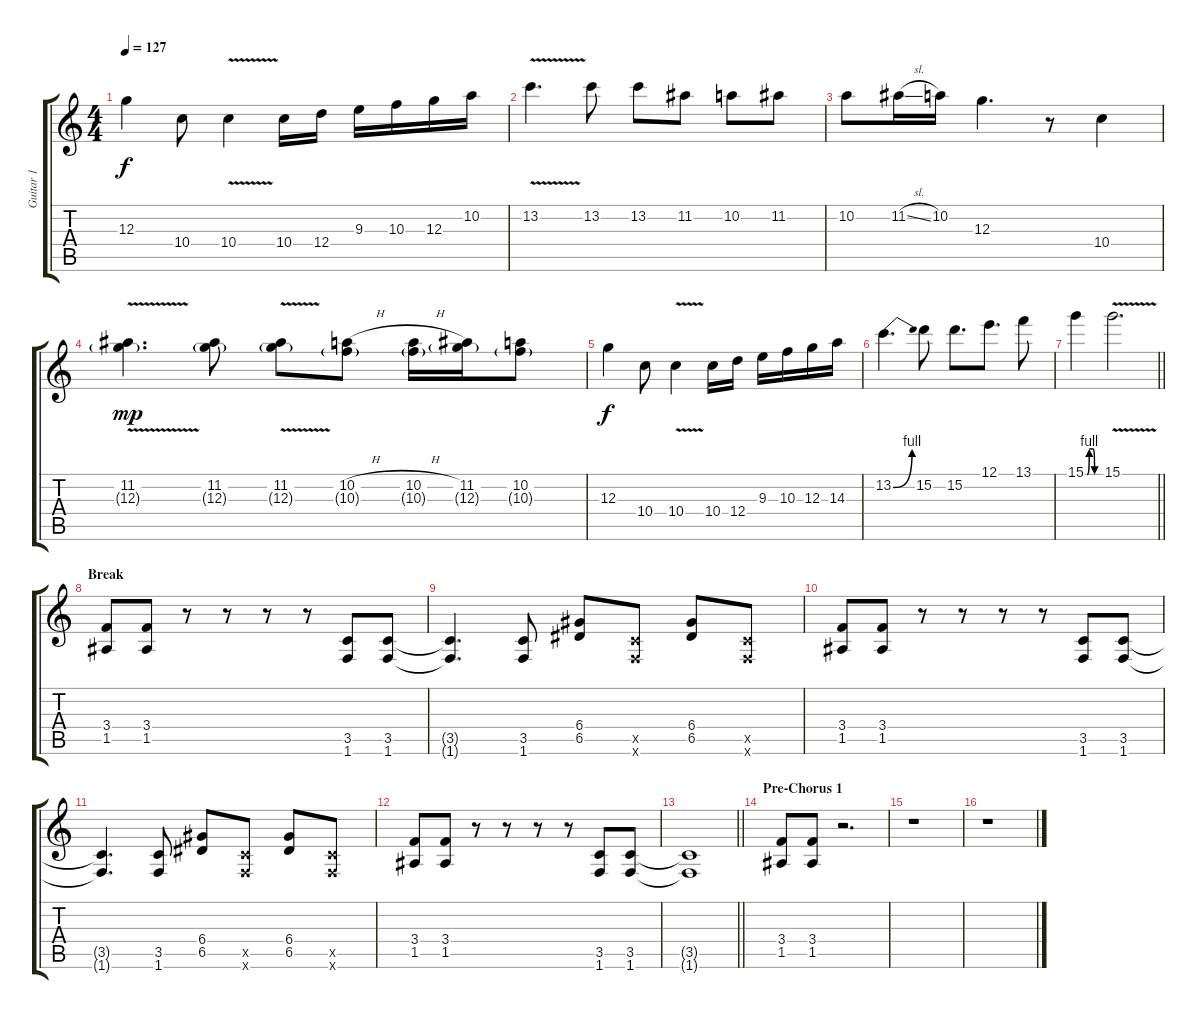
\track ("Guitar 1" "Guitar 1") {instrument distortionguitar}
\staff {score tabs}
\tuning (E4 B3 G3 D3 A2 E2) {hide}
\ts (4 4)
\tempo 127
\clef g2
\ks c
12.3.4{dy f} 10.4.8 10.4{v}.4 10.4.16 12.4.16 9.3.16 10.3.16 12.3.16 10.2.16 |
13.2{v}.4{d} 13.2.8 13.2.8 11.2.8 10.2.8 11.2.8 |
10.2.8 11.2{sl}.16 10.2.16 12.3.4{d} r.8 10.4.4 |
(11.2{v} 12.3{g}).4{d dy mp} (11.2 12.3{g}).8 (11.2{v} 12.3{g}).8 (10.2{h} 10.3{g}).8 (10.2{h} 10.3{g}).16 (11.2 12.3{g}).16 (10.2 10.3{g}).8 |
12.3.4{dy f} 10.4.8 10.4{v}.4 10.4.16 12.4.16 9.3.16 10.3.16 12.3.16 14.3.16 |
13.2{be (bend 0 0 60 4)}.4{d} 15.2.8 15.2.8{d} 12.1.8{d} 13.1.8 |
\barLineRight lightlight
15.1{be (custom 0 0 7 0 15 4 30 4 36 0 45 0 60 0)}.4 15.1{v}.2{d} |
\section ("" "Break")
(3.4 1.5).8 (3.4 1.5).8 r.8 r.8 r.8 r.8 (3.5 1.6).8 (3.5 1.6).8 |
(3.5{t} 1.6{t}).4{d} (3.5 1.6).8 (6.4 6.5).8 (3.5{x} 1.6{x}).8 (6.4 6.5).8 (3.5{x} 1.6{x}).8 |
(3.4 1.5).8 (3.4 1.5).8 r.8 r.8 r.8 r.8 (3.5 1.6).8 (3.5 1.6).8 |
(3.5{t} 1.6{t}).4{d} (3.5 1.6).8 (6.4 6.5).8 (3.5{x} 1.6{x}).8 (6.4 6.5).8 (3.5{x} 1.6{x}).8 |
(3.4 1.5).8 (3.4 1.5).8 r.8 r.8 r.8 r.8 (3.5 1.6).8 (3.5 1.6).8 |
\barLineRight lightlight
(3.5{t} 1.6{t}).1 |
\section ("" "Pre-Chorus 1")
(3.4 1.5).8 (3.4 1.5).8 r.2{d} |
r.1 |
r.1
